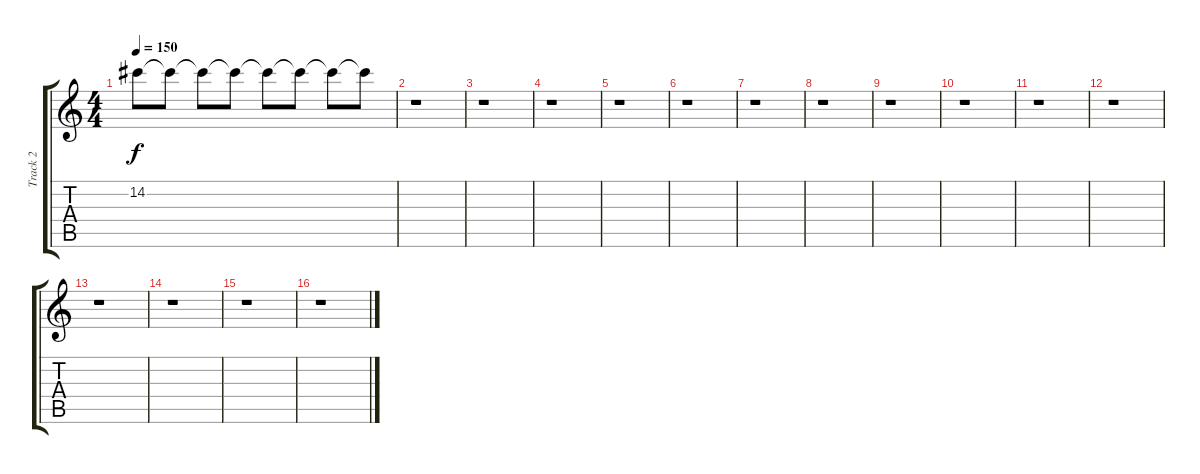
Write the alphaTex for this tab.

\track ("Track 2" "Track 2") {instrument distortionguitar}
\staff {score tabs}
\tuning (E4 B3 G3 D3 A2 D2) {hide}
\ts (4 4)
\tempo 150
\clef g2
\ks c
14.2{t}.8{dy f} 14.2{t}.8 14.2{t}.8 14.2{t}.8 14.2{t}.8 14.2{t}.8 14.2{t}.8 14.2{t}.8 |
r.1 |
r.1 |
r.1 |
r.1 |
r.1 |
r.1 |
r.1 |
r.1 |
r.1 |
r.1 |
r.1 |
r.1 |
r.1 |
r.1 |
r.1
